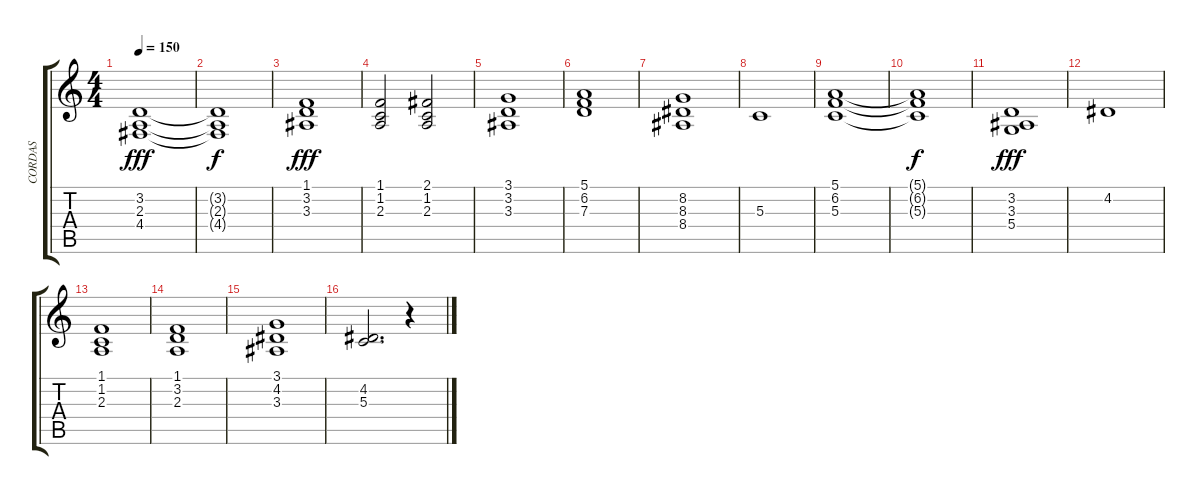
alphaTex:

\track ("CORDAS" "CORDAS") {instrument stringensemble1}
\staff {score tabs}
\tuning (E4 B3 G3 D3 A2 E2) {hide}
\ts (4 4)
\tempo 150
\clef g2
\ks c
(3.2 2.3 4.4).1{dy fff} |
(3.2{t} 2.3{t} 4.4{t}).1{dy f} |
(1.1 3.2 3.3).1{dy fff} |
(1.1 1.2 2.3).2 (2.1 1.2 2.3).2 |
(3.1 3.2 3.3).1 |
(5.1 6.2 7.3).1 |
(8.2 8.3 8.4).1 |
5.3.1 |
(5.1 6.2 5.3).1 |
(5.1{t} 6.2{t} 5.3{t}).1{dy f} |
(3.2 3.3 5.4).1{dy fff} |
4.2.1 |
(1.1 1.2 2.3).1 |
(1.1 3.2 2.3).1 |
(3.1 4.2 3.3).1 |
(4.2 5.3).2{d} r.4
